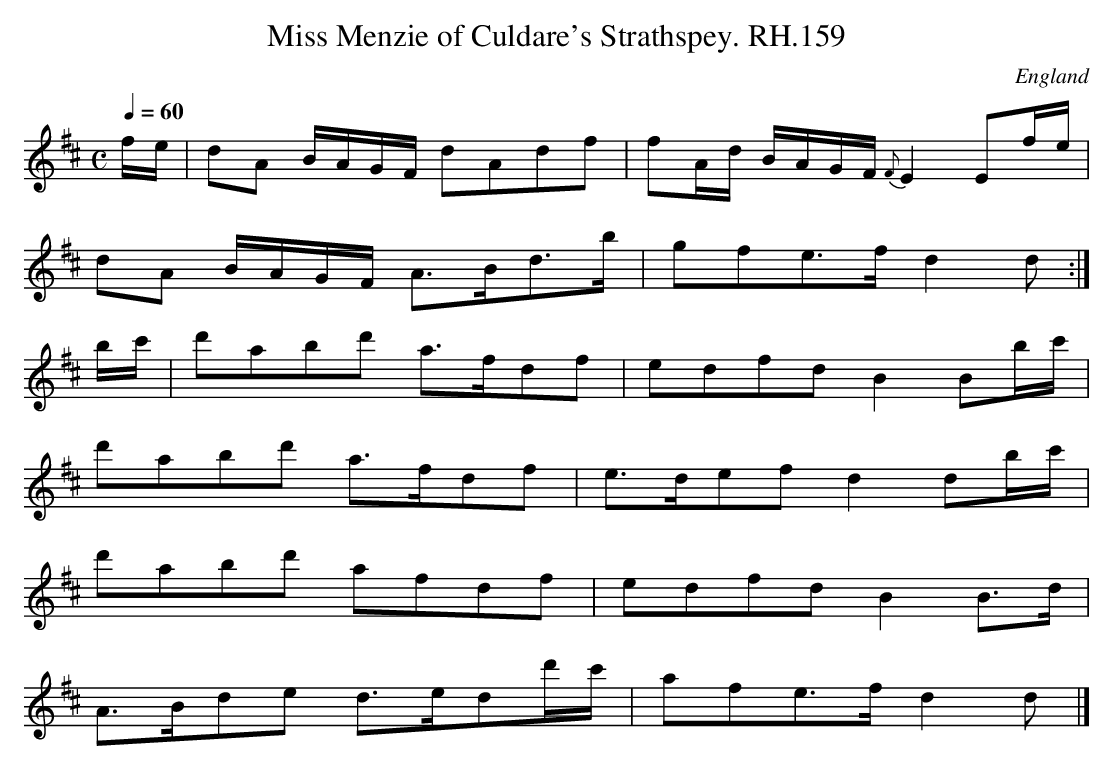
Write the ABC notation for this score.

X:1
T:Miss Menzie of Culdare's Strathspey. RH.159
O:England
M:C
L:1/8
Q:1/4=60
K:D
f/e/|dA B/A/G/F/ dAdf|fA/d/ B/A/G/F/{F}E2Ef/e/|
dA B/A/G/F/ A>Bd>b|gfe>fd2d:|
b/c'/|d'abd' a>fdf|edfd B2Bb/c'/|
d'abd' a>fdf|e>defd2db/c'/|
d'abd' afdf|edfdB2B>d|
A>Bde d>edd'/c'/|afe>fd2d|]
